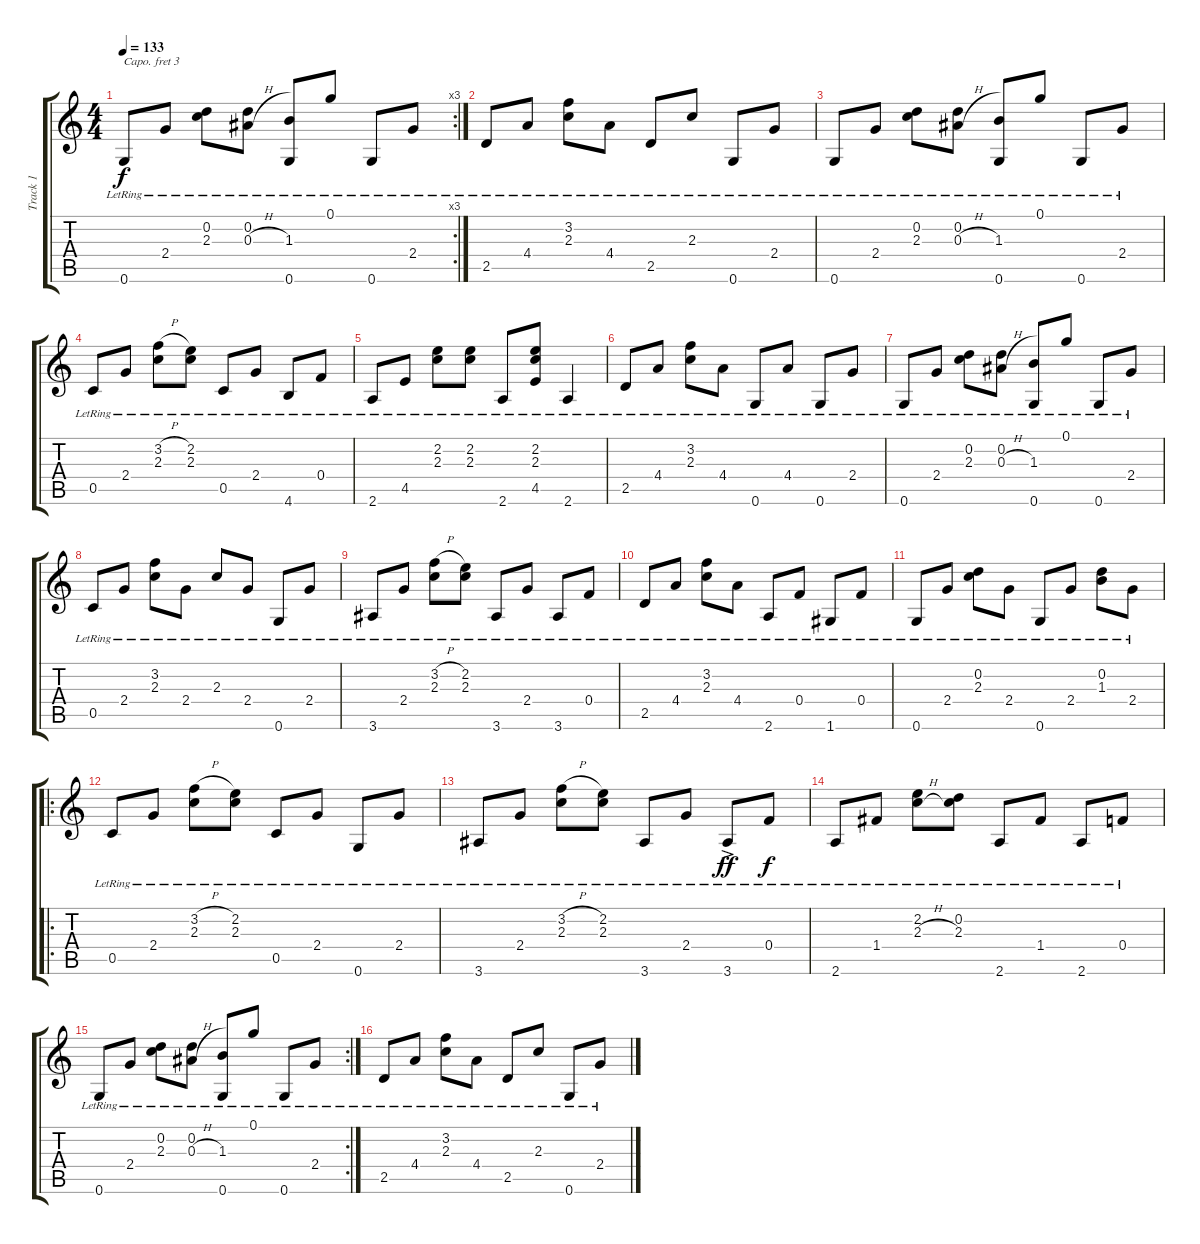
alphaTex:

\track ("Track 1" "Track 1") {instrument acousticguitarsteel}
\staff {score tabs}
\capo 3
\tuning (E4 B3 G3 D3 A2 E2) {hide}
\rc 3
\ts (4 4)
\tempo 133
\clef g2
\ks c
0.6{lr}.8{dy f} 2.4{lr}.8 (0.2{lr} 2.3{lr}).8 (0.2{lr} 0.3{h lr}).8 (1.3{lr} 0.6{lr}).8 0.1{lr}.8 0.6{lr}.8 2.4{lr}.8 |
2.5{lr}.8 4.4{lr}.8 (3.2{lr} 2.3{lr}).8 4.4{lr}.8 2.5{lr}.8 2.3{lr}.8 0.6{lr}.8 2.4{lr}.8 |
0.6{lr}.8 2.4{lr}.8 (0.2{lr} 2.3{lr}).8 (0.2{lr} 0.3{h lr}).8 (1.3{lr} 0.6{lr}).8 0.1{lr}.8 0.6{lr}.8 2.4{lr}.8 |
0.5{lr}.8 2.4{lr}.8 (3.2{h lr} 2.3{lr}).8 (2.2{lr} 2.3{lr}).8 0.5{lr}.8 2.4{lr}.8 4.6{lr}.8 0.4{lr}.8 |
2.6{lr}.8 4.5{lr}.8 (2.2{lr} 2.3{lr}).8 (2.2{lr} 2.3{lr}).8 2.6{lr}.8 (2.2{lr} 2.3{lr} 4.5{lr}).8 2.6{lr}.4 |
2.5{lr}.8 4.4{lr}.8 (3.2{lr} 2.3{lr}).8 4.4{lr}.8 0.6{lr}.8 4.4{lr}.8 0.6{lr}.8 2.4{lr}.8 |
0.6{lr}.8 2.4{lr}.8 (0.2{lr} 2.3{lr}).8 (0.2{lr} 0.3{h lr}).8 (1.3{lr} 0.6{lr}).8 0.1{lr}.8 0.6{lr}.8 2.4{lr}.8 |
0.5{lr}.8 2.4{lr}.8 (3.2{lr} 2.3{lr}).8 2.4{lr}.8 2.3{lr}.8 2.4{lr}.8 0.6{lr}.8 2.4{lr}.8 |
3.6{lr}.8 2.4{lr}.8 (3.2{h lr} 2.3{lr}).8 (2.2{lr} 2.3{lr}).8 3.6{lr}.8 2.4{lr}.8 3.6{lr}.8 0.4{lr}.8 |
2.5{lr}.8 4.4{lr}.8 (3.2{lr} 2.3{lr}).8 4.4{lr}.8 2.6{lr}.8 0.4{lr}.8 1.6{lr}.8 0.4{lr}.8 |
0.6{lr}.8 2.4{lr}.8 (0.2 2.3{lr}).8 2.4{lr}.8 0.6{lr}.8 2.4{lr}.8 (0.2{lr} 1.3{lr}).8 2.4{lr}.8 |
\ro
0.5{lr}.8 2.4{lr}.8 (3.2{h lr} 2.3{lr}).8 (2.2{lr} 2.3{lr}).8 0.5{lr}.8 2.4{lr}.8 0.6{lr}.8 2.4{lr}.8 |
3.6{lr}.8 2.4{lr}.8 (3.2{h lr} 2.3{lr}).8 (2.2{lr} 2.3{lr}).8 3.6{lr}.8 2.4{lr}.8 3.6{ac lr}.8{dy ff} 0.4{lr}.8{dy f} |
2.6{lr}.8 1.4{lr}.8 (2.2{lr} 2.3{h lr}).8 (0.2{lr} 2.3{lr}).8 2.6{lr}.8 1.4{lr}.8 2.6{lr}.8 0.4{lr}.8 |
\rc 2
0.6{lr}.8 2.4{lr}.8 (0.2{lr} 2.3{lr}).8 (0.2{lr} 0.3{h lr}).8 (1.3{lr} 0.6{lr}).8 0.1{lr}.8 0.6{lr}.8 2.4{lr}.8 |
2.5{lr}.8 4.4{lr}.8 (3.2{lr} 2.3{lr}).8 4.4{lr}.8 2.5{lr}.8 2.3{lr}.8 0.6{lr}.8 2.4{lr}.8
